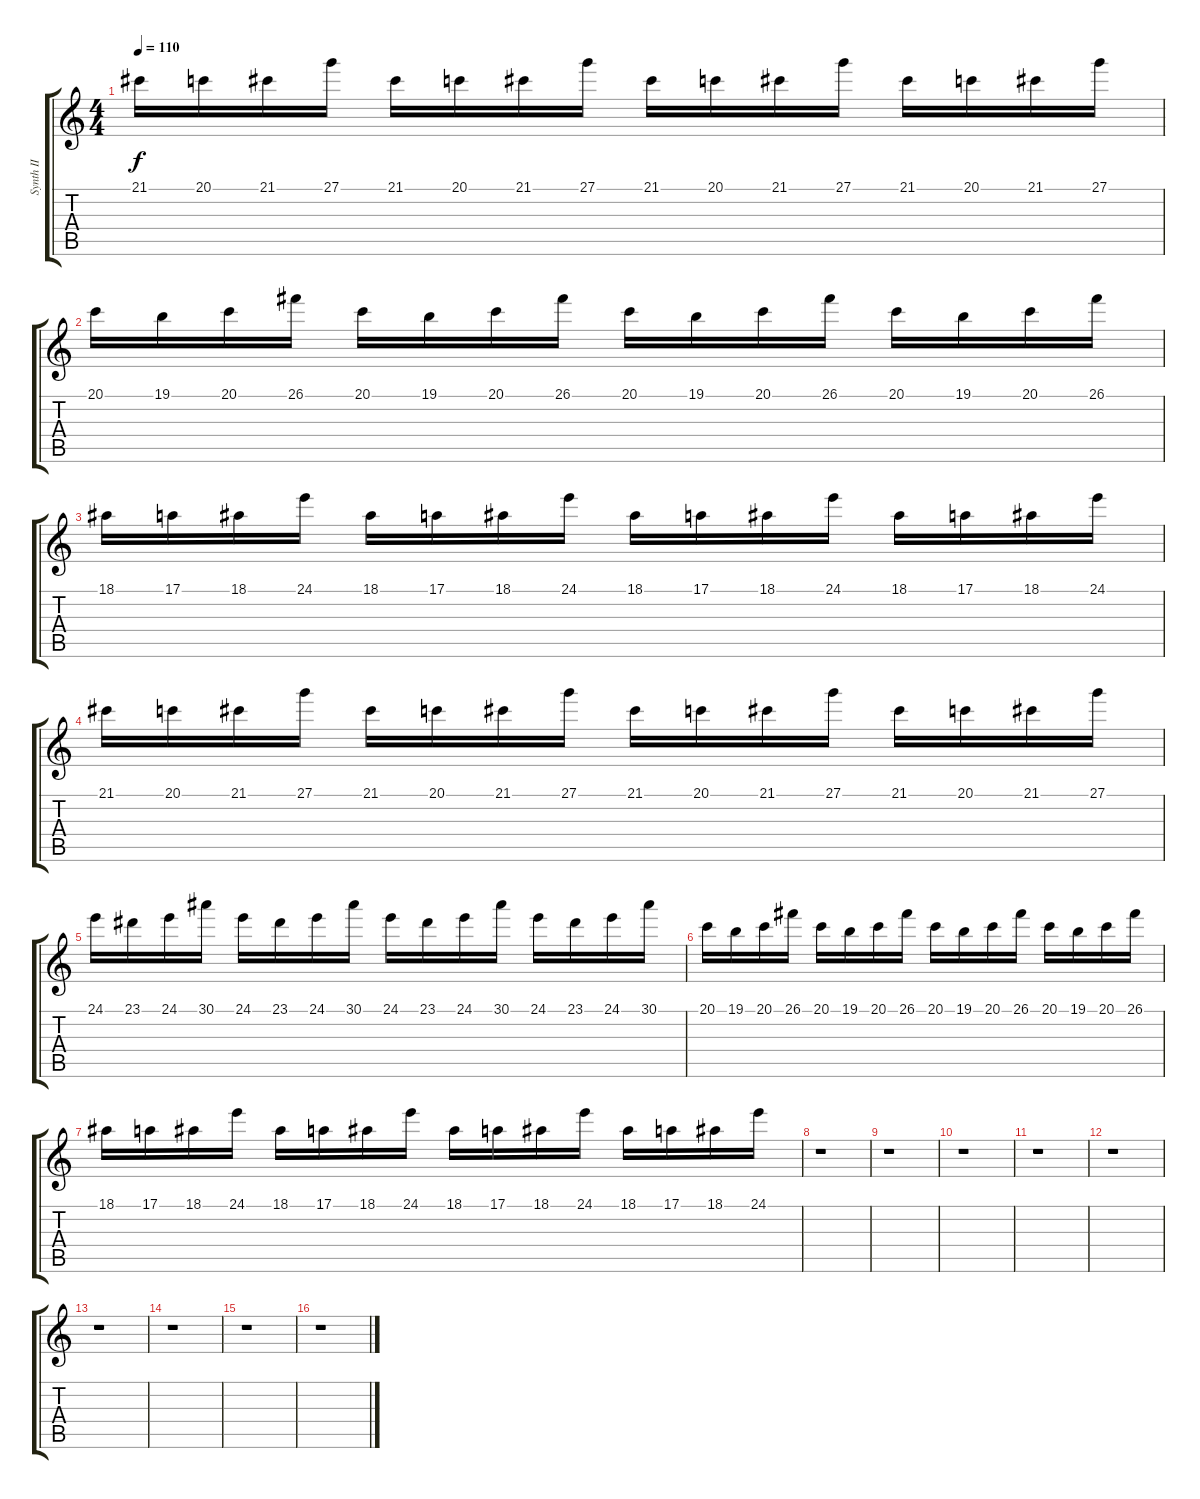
\track ("Synth II" "Synth II") {instrument stringensemble1}
\staff {score tabs}
\tuning (E4 B3 G3 D3 A2 E2) {hide}
\ts (4 4)
\tempo 110
\clef g2
\ks c
21.1.16{dy f} 20.1.16 21.1.16 27.1.16 21.1.16 20.1.16 21.1.16 27.1.16 21.1.16 20.1.16 21.1.16 27.1.16 21.1.16 20.1.16 21.1.16 27.1.16 |
20.1.16 19.1.16 20.1.16 26.1.16 20.1.16 19.1.16 20.1.16 26.1.16 20.1.16 19.1.16 20.1.16 26.1.16 20.1.16 19.1.16 20.1.16 26.1.16 |
18.1.16 17.1.16 18.1.16 24.1.16 18.1.16 17.1.16 18.1.16 24.1.16 18.1.16 17.1.16 18.1.16 24.1.16 18.1.16 17.1.16 18.1.16 24.1.16 |
21.1.16 20.1.16 21.1.16 27.1.16 21.1.16 20.1.16 21.1.16 27.1.16 21.1.16 20.1.16 21.1.16 27.1.16 21.1.16 20.1.16 21.1.16 27.1.16 |
24.1.16 23.1.16 24.1.16 30.1.16 24.1.16 23.1.16 24.1.16 30.1.16 24.1.16 23.1.16 24.1.16 30.1.16 24.1.16 23.1.16 24.1.16 30.1.16 |
20.1.16 19.1.16 20.1.16 26.1.16 20.1.16 19.1.16 20.1.16 26.1.16 20.1.16 19.1.16 20.1.16 26.1.16 20.1.16 19.1.16 20.1.16 26.1.16 |
18.1.16 17.1.16 18.1.16 24.1.16 18.1.16 17.1.16 18.1.16 24.1.16 18.1.16 17.1.16 18.1.16 24.1.16 18.1.16 17.1.16 18.1.16 24.1.16 |
r.1 |
r.1 |
r.1 |
r.1 |
r.1 |
r.1 |
r.1 |
r.1 |
r.1
